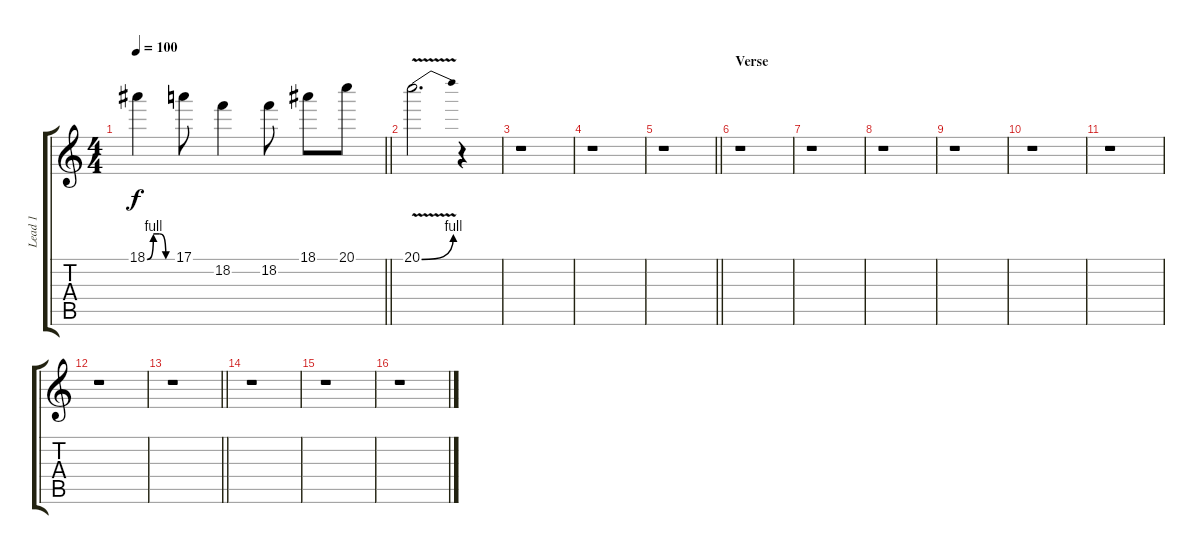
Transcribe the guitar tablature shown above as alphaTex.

\track ("Lead 1" "Lead 1") {instrument overdrivenguitar}
\staff {score tabs}
\tuning (E4 B3 G3 D3 A2 E2) {hide}
\ts (4 4)
\tempo 100
\clef g2
\barLineRight lightlight
\ks c
18.1{be (custom 0 0 15 4 30 4 45 0 60 0)}.4{dy f} 17.1.8 18.2.4 18.2.8 18.1.8 20.1.8 |
\section ("" "")
20.1{be (bend 0 0 60 4) v}.2{d} r.4 |
r.1 |
r.1 |
\barLineRight lightlight
r.1 |
\section ("" "Verse")
r.1 |
r.1 |
r.1 |
r.1 |
r.1 |
r.1 |
r.1 |
\barLineRight lightlight
r.1 |
\section ("" "")
r.1 |
r.1 |
r.1
